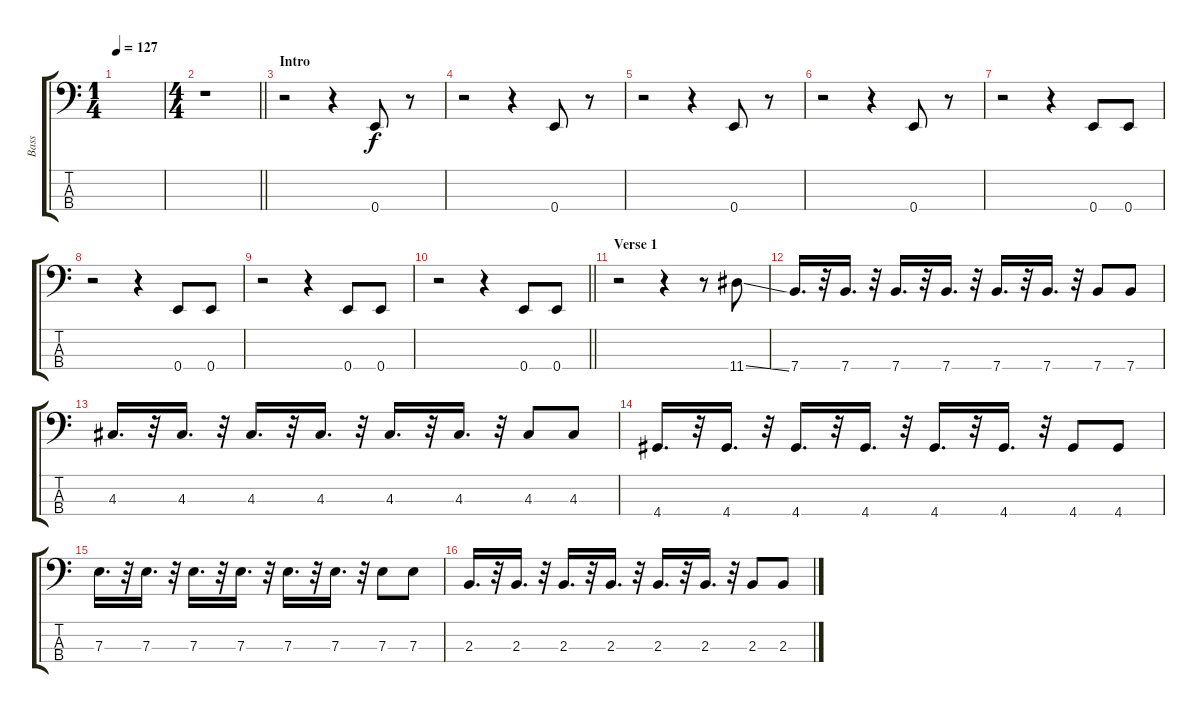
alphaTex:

\track ("Bass" "Bass") {instrument electricbassfinger}
\staff {score tabs}
\tuning (G2 D2 A1 E1) {hide}
\ts (1 4)
\tempo 127
\clef f4
\ks c
|
\ts (4 4)
\barLineRight lightlight
r.1 |
\section ("" "Intro")
r.2 r.4 0.4.8 r.8 |
r.2 r.4 0.4.8 r.8 |
r.2 r.4 0.4.8 r.8 |
r.2 r.4 0.4.8 r.8 |
r.2 r.4 0.4.8 0.4.8 |
r.2 r.4 0.4.8 0.4.8 |
r.2 r.4 0.4.8 0.4.8 |
\barLineRight lightlight
r.2 r.4 0.4.8 0.4.8 |
\section ("" "Verse 1")
r.2 r.4 r.8 11.4{ss}.8 |
7.4.16{d} r.32 7.4.16{d} r.32 7.4.16{d} r.32 7.4.16{d} r.32 7.4.16{d} r.32 7.4.16{d} r.32 7.4.8 7.4.8 |
4.3.16{d} r.32 4.3.16{d} r.32 4.3.16{d} r.32 4.3.16{d} r.32 4.3.16{d} r.32 4.3.16{d} r.32 4.3.8 4.3.8 |
4.4.16{d} r.32 4.4.16{d} r.32 4.4.16{d} r.32 4.4.16{d} r.32 4.4.16{d} r.32 4.4.16{d} r.32 4.4.8 4.4.8 |
7.3.16{d} r.32 7.3.16{d} r.32 7.3.16{d} r.32 7.3.16{d} r.32 7.3.16{d} r.32 7.3.16{d} r.32 7.3.8 7.3.8 |
2.3.16{d} r.32 2.3.16{d} r.32 2.3.16{d} r.32 2.3.16{d} r.32 2.3.16{d} r.32 2.3.16{d} r.32 2.3.8 2.3.8
